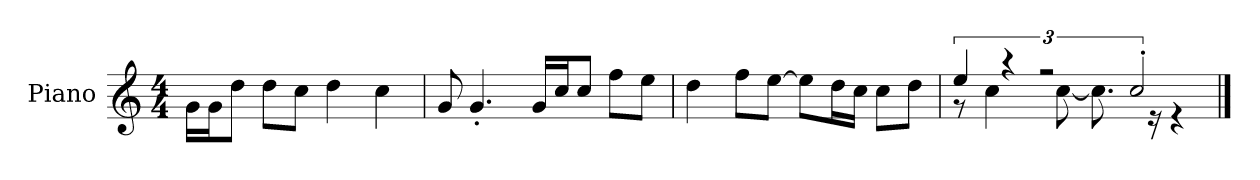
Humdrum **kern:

**kern
*part1
*staff1
*I"Piano
*I'P-no
*clefG2
*k[]
*M4/4
*MM90
=1
16g\LL
16g\J
8dd\J
8dd\L
8cc\J
4dd\
4cc\
=2
8g/
4.g'/
16g/LL
16cc/J
8cc/J
8ff\L
8ee\J
=3
4dd\
8ff\L
[8ee\J
8ee\L]
16dd\L
16cc\JJ
8cc\L
8dd\J
=4
*^
6ee/	8r
.	4cc\
6r	.
3r	.
.	[8cc\
.	8.cc\]
3cc'/	.
.	16r
.	4r
*v	*v
==
*-
